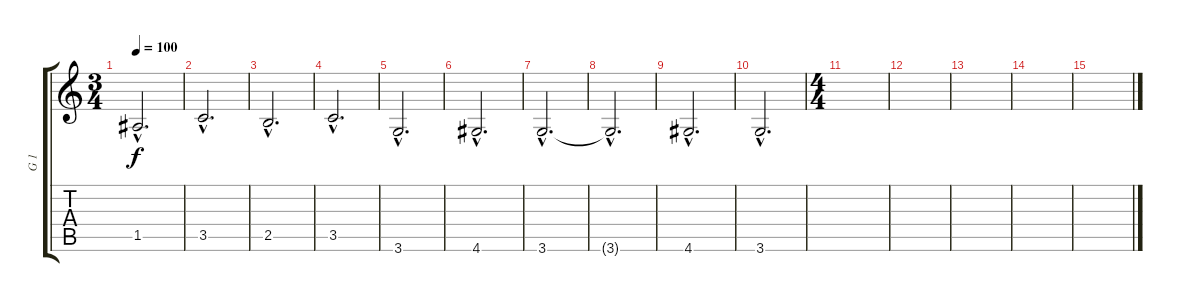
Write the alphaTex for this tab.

\track ("G 1" "G 1") {instrument distortionguitar}
\staff {score tabs}
\tuning (E4 B3 G3 D3 A2 E2) {hide}
\ts (3 4)
\tempo 100
\clef g2
\ks c
1.5{hac}.2{d dy f} |
3.5{hac}.2{d} |
2.5{hac}.2{d} |
3.5{hac}.2{d} |
3.6{hac}.2{d} |
4.6{hac}.2{d} |
3.6{hac}.2{d} |
3.6{hac t}.2{d} |
4.6{hac}.2{d} |
3.6{hac}.2{d} |
\ts (4 4)
\section ("" "")
|
|
|
|
\section ("" "")
